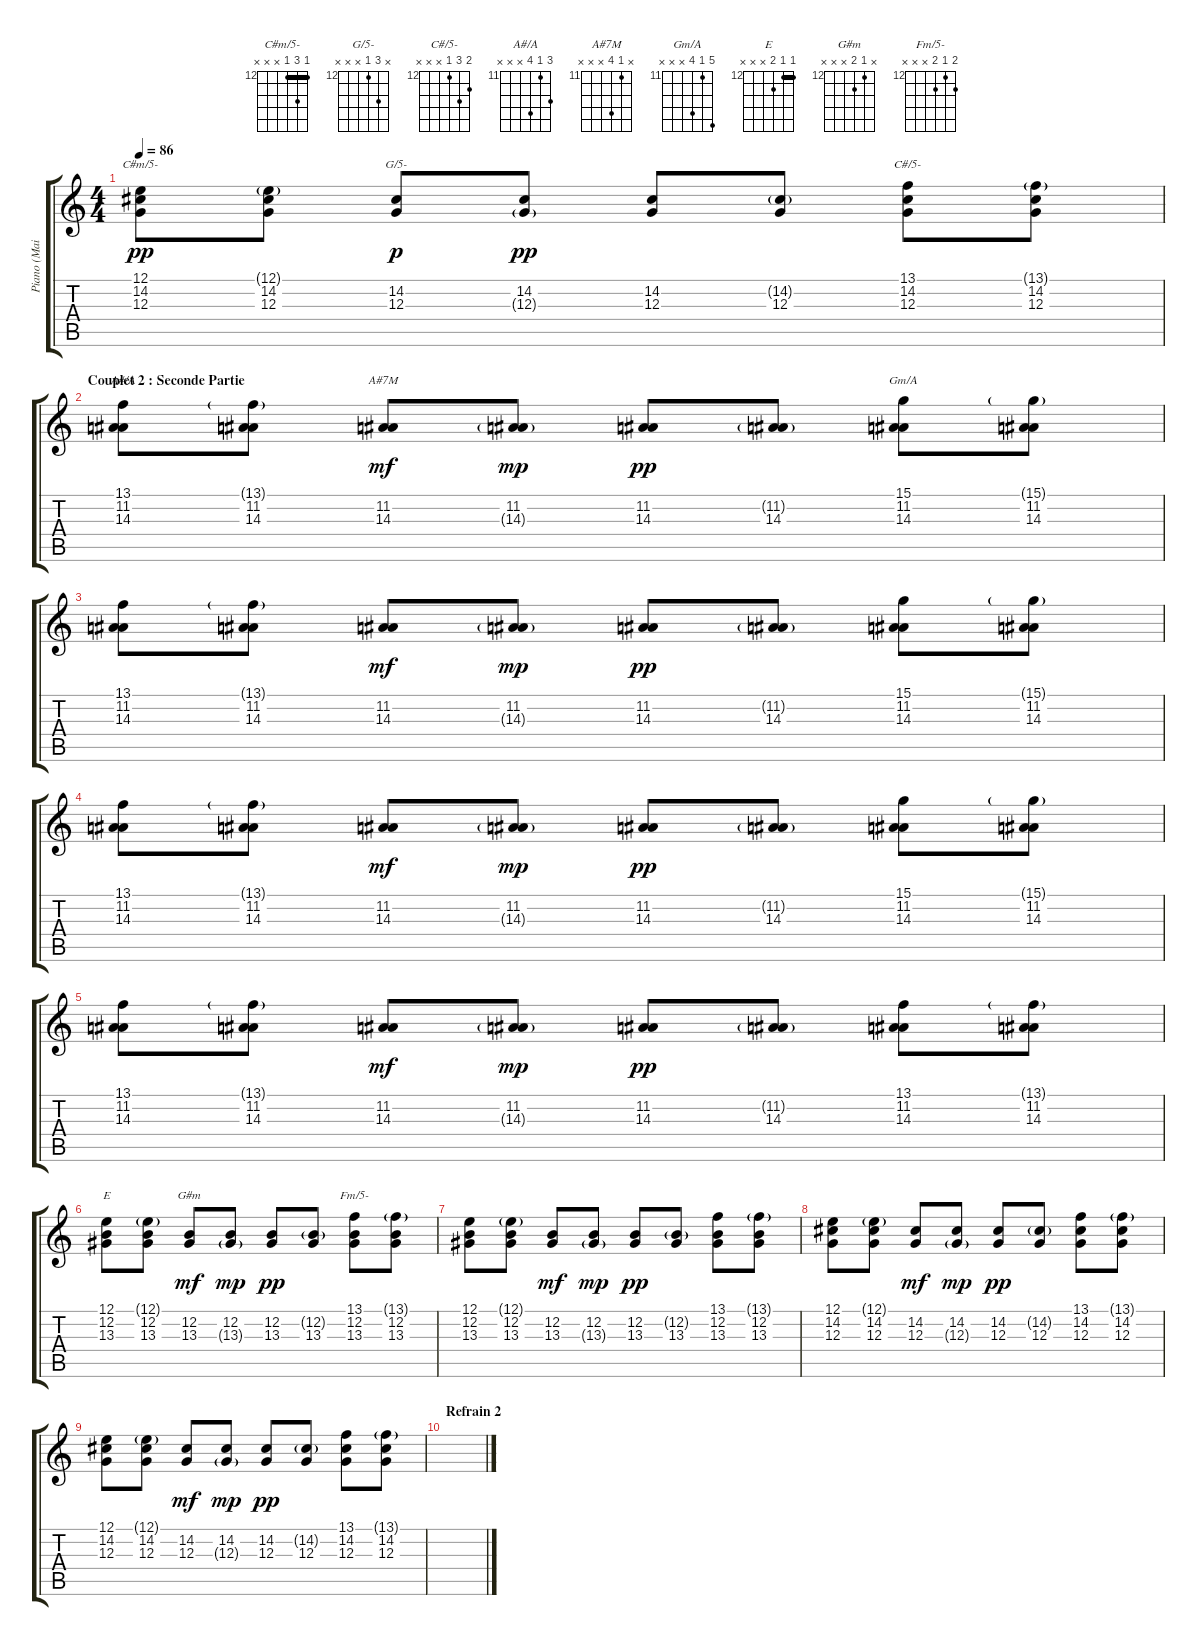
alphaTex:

\track ("Piano (Main Droite) [Matthew Bellamy]" "Piano (Mai") {instrument brightacousticpiano}
\staff {score tabs}
\tuning (E4 B3 G3 D3 A2 E2) {hide}
\chord ("C#m/5-" 12 14 12 x x x) {firstfret 12 barre 12}
\chord ("G/5-" x 14 12 x x x) {firstfret 12}
\chord ("C#/5-" 13 14 12 x x x) {firstfret 12}
\chord ("A#/A" 13 11 14 x x x) {firstfret 11}
\chord ("A#7M" x 11 14 x x x) {firstfret 11}
\chord ("Gm/A" 15 11 14 x x x) {firstfret 11}
\chord ("E" 12 12 13 x x x) {firstfret 12 barre 12}
\chord ("G#m" x 12 13 x x x) {firstfret 12}
\chord ("Fm/5-" 13 12 13 x x x) {firstfret 12}
\ts (4 4)
\tempo 86
\clef g2
\ks c
(12.1 14.2 12.3).8{ch "C#m/5-" dy pp} (12.1{g} 14.2 12.3).8 (14.2 12.3).8{ch "G/5-" dy p} (14.2 12.3{g}).8{dy pp} (14.2 12.3).8 (14.2{g} 12.3).8 (13.1 14.2 12.3).8{ch "C#/5-"} (13.1{g} 14.2 12.3).8 |
\section ("" "Couplet 2 : Seconde Partie")
(13.1 11.2 14.3).8{ch "A#/A"} (13.1{g} 11.2 14.3).8 (11.2 14.3).8{ch "A#7M" dy mf} (11.2 14.3{g}).8{dy mp} (11.2 14.3).8{dy pp} (11.2{g} 14.3).8 (15.1 11.2 14.3).8{ch "Gm/A"} (15.1{g} 11.2 14.3).8 |
(13.1 11.2 14.3).8 (13.1{g} 11.2 14.3).8 (11.2 14.3).8{dy mf} (11.2 14.3{g}).8{dy mp} (11.2 14.3).8{dy pp} (11.2{g} 14.3).8 (15.1 11.2 14.3).8 (15.1{g} 11.2 14.3).8 |
(13.1 11.2 14.3).8 (13.1{g} 11.2 14.3).8 (11.2 14.3).8{dy mf} (11.2 14.3{g}).8{dy mp} (11.2 14.3).8{dy pp} (11.2{g} 14.3).8 (15.1 11.2 14.3).8 (15.1{g} 11.2 14.3).8 |
(13.1 11.2 14.3).8 (13.1{g} 11.2 14.3).8 (11.2 14.3).8{dy mf} (11.2 14.3{g}).8{dy mp} (11.2 14.3).8{dy pp} (11.2{g} 14.3).8 (13.1 11.2 14.3).8 (13.1{g} 11.2 14.3).8 |
(12.1 12.2 13.3).8{ch "E"} (12.1{g} 12.2 13.3).8 (12.2 13.3).8{ch "G#m" dy mf} (12.2 13.3{g}).8{dy mp} (12.2 13.3).8{dy pp} (12.2{g} 13.3).8 (13.1 12.2 13.3).8{ch "Fm/5-"} (13.1{g} 12.2 13.3).8 |
(12.1 12.2 13.3).8 (12.1{g} 12.2 13.3).8 (12.2 13.3).8{dy mf} (12.2 13.3{g}).8{dy mp} (12.2 13.3).8{dy pp} (12.2{g} 13.3).8 (13.1 12.2 13.3).8 (13.1{g} 12.2 13.3).8 |
(12.1 14.2 12.3).8 (12.1{g} 14.2 12.3).8 (14.2 12.3).8{dy mf} (14.2 12.3{g}).8{dy mp} (14.2 12.3).8{dy pp} (14.2{g} 12.3).8 (13.1 14.2 12.3).8 (13.1{g} 14.2 12.3).8 |
(12.1 14.2 12.3).8 (12.1{g} 14.2 12.3).8 (14.2 12.3).8{dy mf} (14.2 12.3{g}).8{dy mp} (14.2 12.3).8{dy pp} (14.2{g} 12.3).8 (13.1 14.2 12.3).8 (13.1{g} 14.2 12.3).8 |
\section ("" "Refrain 2")
